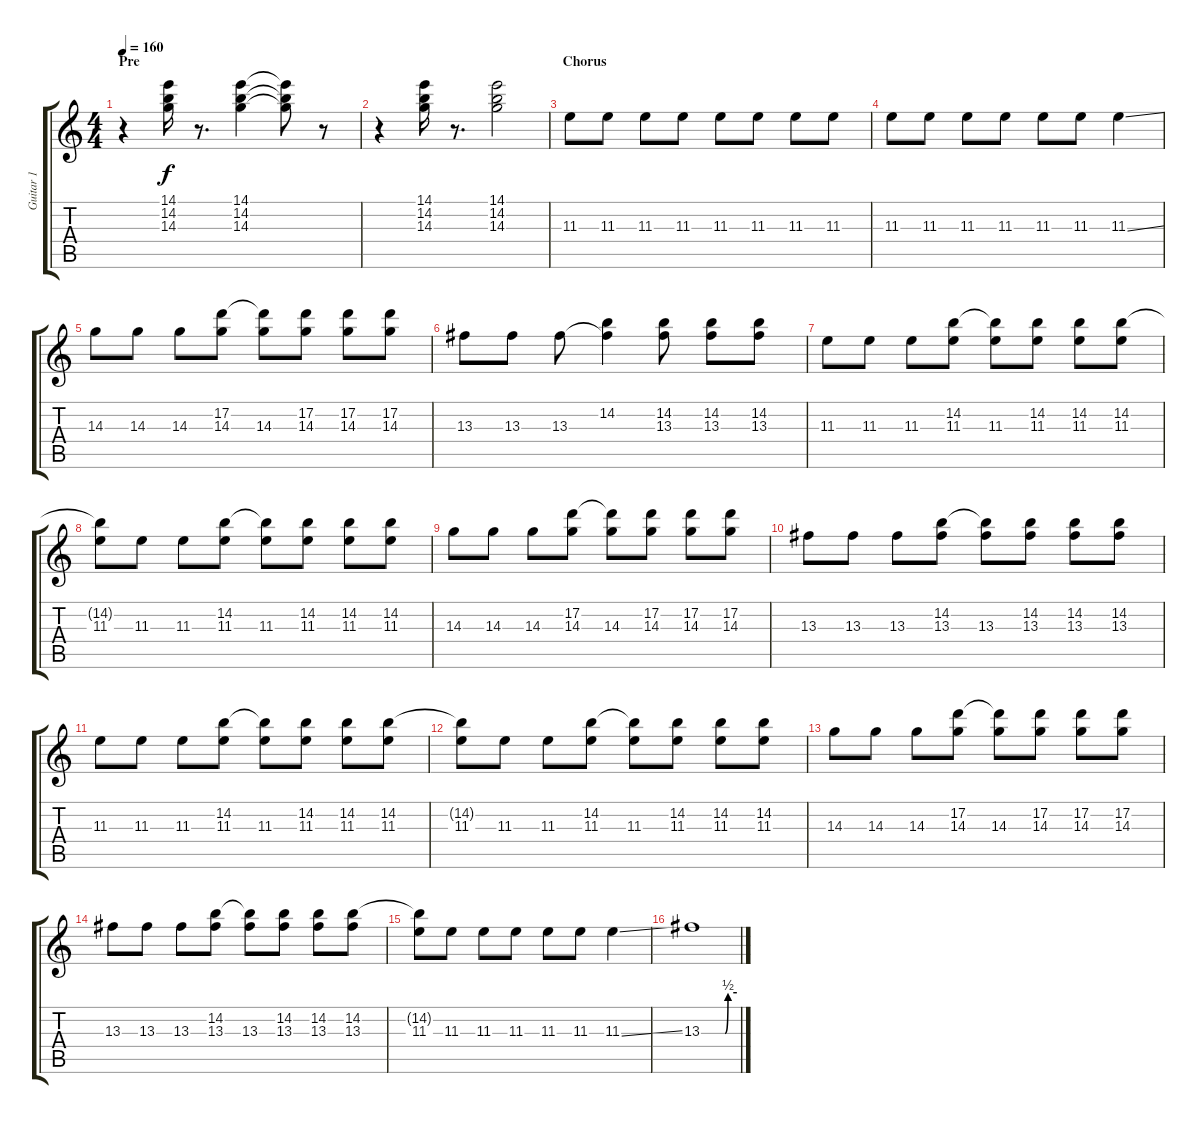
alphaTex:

\track ("Guitar 1" "Guitar 1") {instrument distortionguitar}
\staff {score tabs}
\tuning (D4 A3 F3 C3 G2 C2) {hide}
\ts (4 4)
\section ("" "Pre")
\tempo 160
\clef g2
\ks c
r.4{dy f volume 14} (14.1 14.2 14.3).16 r.8{d} (14.1 14.2 14.3).4 (14.1{t} 14.2{t} 14.3{t}).8 r.8 |
r.4 (14.1 14.2 14.3).16 r.8{d} (14.1 14.2 14.3).2 |
\section ("" "Chorus")
11.3.8{volume 13 balance 8 instrument distortionguitar} 11.3.8 11.3.8 11.3.8 11.3.8 11.3.8 11.3.8 11.3.8 |
11.3.8 11.3.8 11.3.8 11.3.8 11.3.8 11.3.8 11.3{ss}.4 |
14.3.8 14.3.8 14.3.8 (17.2 14.3).8 (17.2{t} 14.3).8 (17.2 14.3).8 (17.2 14.3).8 (17.2 14.3).8 |
13.3.8 13.3.8 13.3.8 (14.2 13.3{t}).4 (14.2 13.3).8 (14.2 13.3).8 (14.2 13.3).8 |
11.3.8 11.3.8 11.3.8 (14.2 11.3).8 (14.2{t} 11.3).8 (14.2 11.3).8 (14.2 11.3).8 (14.2 11.3).8 |
(14.2{t} 11.3).8 11.3.8 11.3.8 (14.2 11.3).8 (14.2{t} 11.3).8 (14.2 11.3).8 (14.2 11.3).8 (14.2 11.3).8 |
14.3.8 14.3.8 14.3.8 (17.2 14.3).8 (17.2{t} 14.3).8 (17.2 14.3).8 (17.2 14.3).8 (17.2 14.3).8 |
13.3.8 13.3.8 13.3.8 (14.2 13.3).8 (14.2{t} 13.3).8 (14.2 13.3).8 (14.2 13.3).8 (14.2 13.3).8 |
11.3.8 11.3.8 11.3.8 (14.2 11.3).8 (14.2{t} 11.3).8 (14.2 11.3).8 (14.2 11.3).8 (14.2 11.3).8 |
(14.2{t} 11.3).8 11.3.8 11.3.8 (14.2 11.3).8 (14.2{t} 11.3).8 (14.2 11.3).8 (14.2 11.3).8 (14.2 11.3).8 |
14.3.8 14.3.8 14.3.8 (17.2 14.3).8 (17.2{t} 14.3).8 (17.2 14.3).8 (17.2 14.3).8 (17.2 14.3).8 |
13.3.8 13.3.8 13.3.8 (14.2 13.3).8 (14.2{t} 13.3).8 (14.2 13.3).8 (14.2 13.3).8 (14.2 13.3).8 |
(14.2{t} 11.3).8 11.3.8 11.3.8 11.3.8 11.3.8 11.3.8 11.3{ss}.4 |
13.3{be (custom 0 0 40 0 45 2 60 2)}.1
